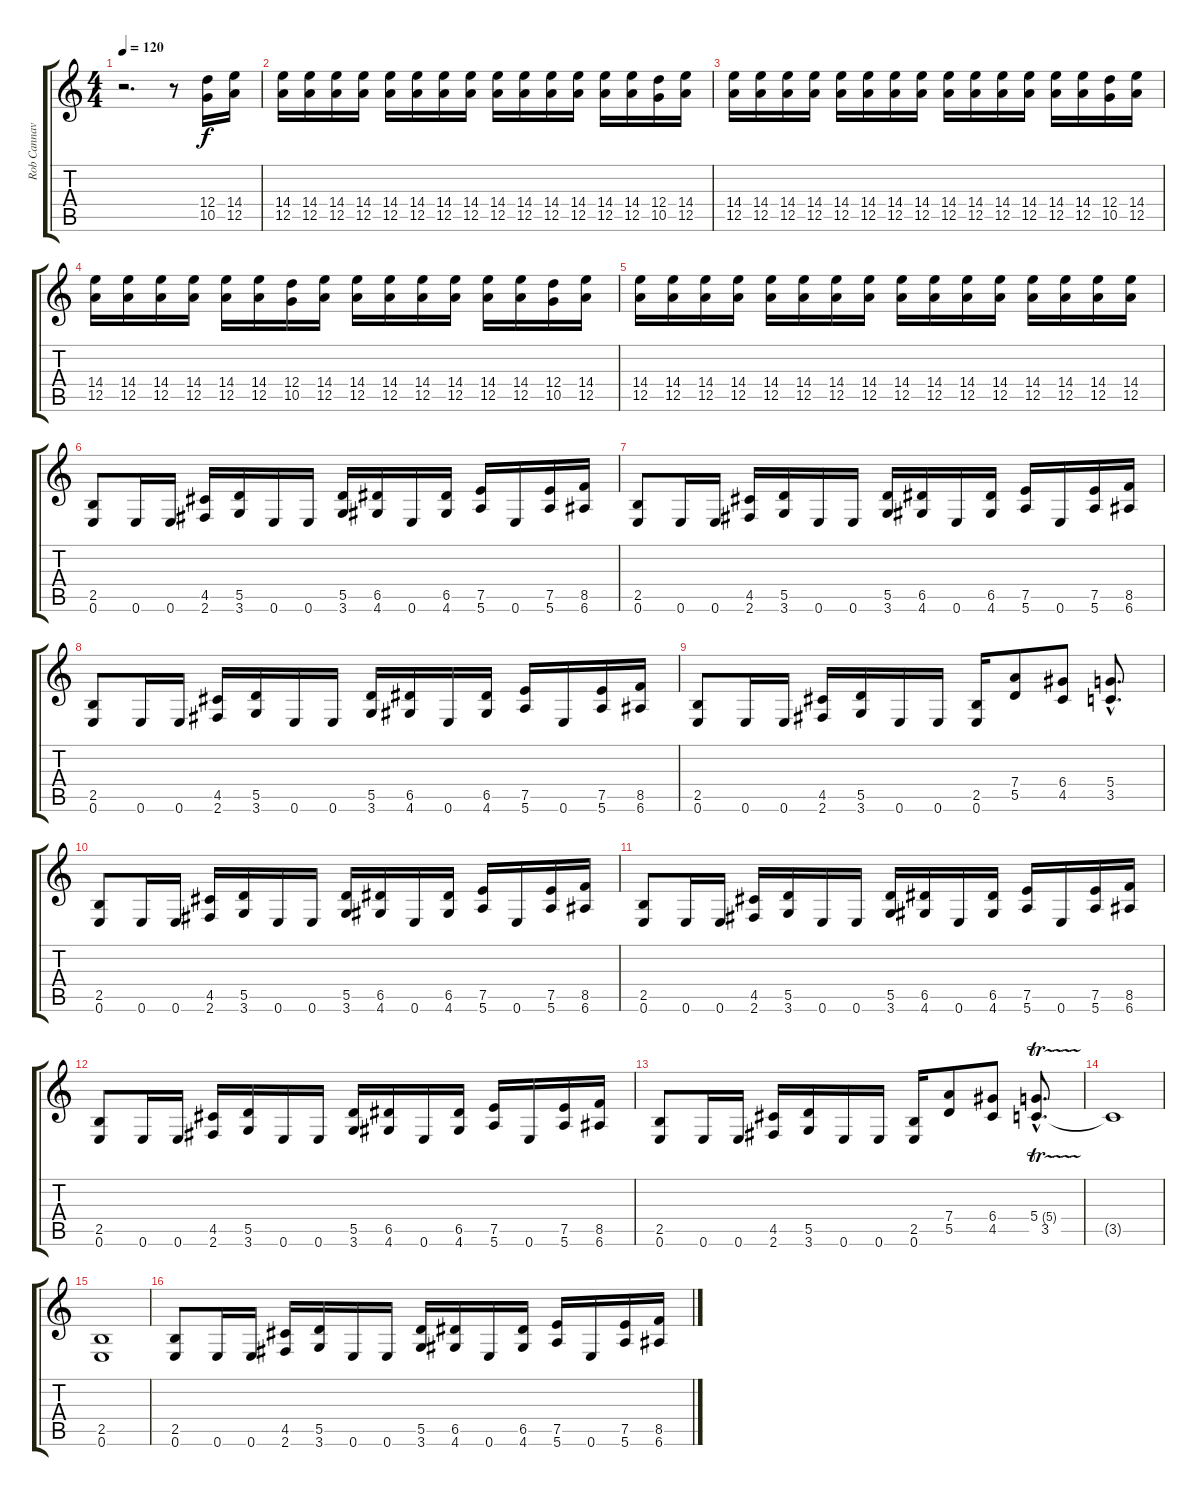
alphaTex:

\track ("Rob Cannavino" "Rob Cannav") {instrument distortionguitar}
\staff {score tabs}
\tuning (E4 B3 G3 D3 A2 E2) {hide}
\ts (4 4)
\tempo 120
\clef g2
\ks c
r.2{d dy f instrument distortionguitar} r.8 (12.4 10.5).16 (14.4 12.5).16 |
(14.4 12.5).16 (14.4 12.5).16 (14.4 12.5).16 (14.4 12.5).16 (14.4 12.5).16 (14.4 12.5).16 (14.4 12.5).16 (14.4 12.5).16 (14.4 12.5).16 (14.4 12.5).16 (14.4 12.5).16 (14.4 12.5).16 (14.4 12.5).16 (14.4 12.5).16 (12.4 10.5).16 (14.4 12.5).16 |
(14.4 12.5).16 (14.4 12.5).16 (14.4 12.5).16 (14.4 12.5).16 (14.4 12.5).16 (14.4 12.5).16 (14.4 12.5).16 (14.4 12.5).16 (14.4 12.5).16 (14.4 12.5).16 (14.4 12.5).16 (14.4 12.5).16 (14.4 12.5).16 (14.4 12.5).16 (12.4 10.5).16 (14.4 12.5).16 |
(14.4 12.5).16 (14.4 12.5).16 (14.4 12.5).16 (14.4 12.5).16 (14.4 12.5).16 (14.4 12.5).16 (12.4 10.5).16 (14.4 12.5).16 (14.4 12.5).16 (14.4 12.5).16 (14.4 12.5).16 (14.4 12.5).16 (14.4 12.5).16 (14.4 12.5).16 (12.4 10.5).16 (14.4 12.5).16 |
(14.4 12.5).16 (14.4 12.5).16 (14.4 12.5).16 (14.4 12.5).16 (14.4 12.5).16 (14.4 12.5).16 (14.4 12.5).16 (14.4 12.5).16 (14.4 12.5).16 (14.4 12.5).16 (14.4 12.5).16 (14.4 12.5).16 (14.4 12.5).16 (14.4 12.5).16 (14.4 12.5).16 (14.4 12.5).16 |
(2.5 0.6).8 0.6.16 0.6.16 (4.5 2.6).16 (5.5 3.6).16 0.6.16 0.6.16 (5.5 3.6).16 (6.5 4.6).16 0.6.16 (6.5 4.6).16 (7.5 5.6).16 0.6.16 (7.5 5.6).16 (8.5 6.6).16 |
(2.5 0.6).8 0.6.16 0.6.16 (4.5 2.6).16 (5.5 3.6).16 0.6.16 0.6.16 (5.5 3.6).16 (6.5 4.6).16 0.6.16 (6.5 4.6).16 (7.5 5.6).16 0.6.16 (7.5 5.6).16 (8.5 6.6).16 |
(2.5 0.6).8 0.6.16 0.6.16 (4.5 2.6).16 (5.5 3.6).16 0.6.16 0.6.16 (5.5 3.6).16 (6.5 4.6).16 0.6.16 (6.5 4.6).16 (7.5 5.6).16 0.6.16 (7.5 5.6).16 (8.5 6.6).16 |
(2.5 0.6).8 0.6.16 0.6.16 (4.5 2.6).16 (5.5 3.6).16 0.6.16 0.6.16 (2.5 0.6).16 (7.4 5.5).8 (6.4 4.5).8 (5.4{hac} 3.5{hac}).8{d} |
(2.5 0.6).8 0.6.16 0.6.16 (4.5 2.6).16 (5.5 3.6).16 0.6.16 0.6.16 (5.5 3.6).16 (6.5 4.6).16 0.6.16 (6.5 4.6).16 (7.5 5.6).16 0.6.16 (7.5 5.6).16 (8.5 6.6).16 |
(2.5 0.6).8 0.6.16 0.6.16 (4.5 2.6).16 (5.5 3.6).16 0.6.16 0.6.16 (5.5 3.6).16 (6.5 4.6).16 0.6.16 (6.5 4.6).16 (7.5 5.6).16 0.6.16 (7.5 5.6).16 (8.5 6.6).16 |
(2.5 0.6).8 0.6.16 0.6.16 (4.5 2.6).16 (5.5 3.6).16 0.6.16 0.6.16 (5.5 3.6).16 (6.5 4.6).16 0.6.16 (6.5 4.6).16 (7.5 5.6).16 0.6.16 (7.5 5.6).16 (8.5 6.6).16 |
(2.5 0.6).8 0.6.16 0.6.16 (4.5 2.6).16 (5.5 3.6).16 0.6.16 0.6.16 (2.5 0.6).16 (7.4 5.5).8 (6.4 4.5).8 (5.4{tr (5 16) hac} 3.5{hac}).8{d} |
3.5{t}.1 |
(2.5 0.6).1 |
(2.5 0.6).8 0.6.16 0.6.16 (4.5 2.6).16 (5.5 3.6).16 0.6.16 0.6.16 (5.5 3.6).16 (6.5 4.6).16 0.6.16 (6.5 4.6).16 (7.5 5.6).16 0.6.16 (7.5 5.6).16 (8.5 6.6).16
